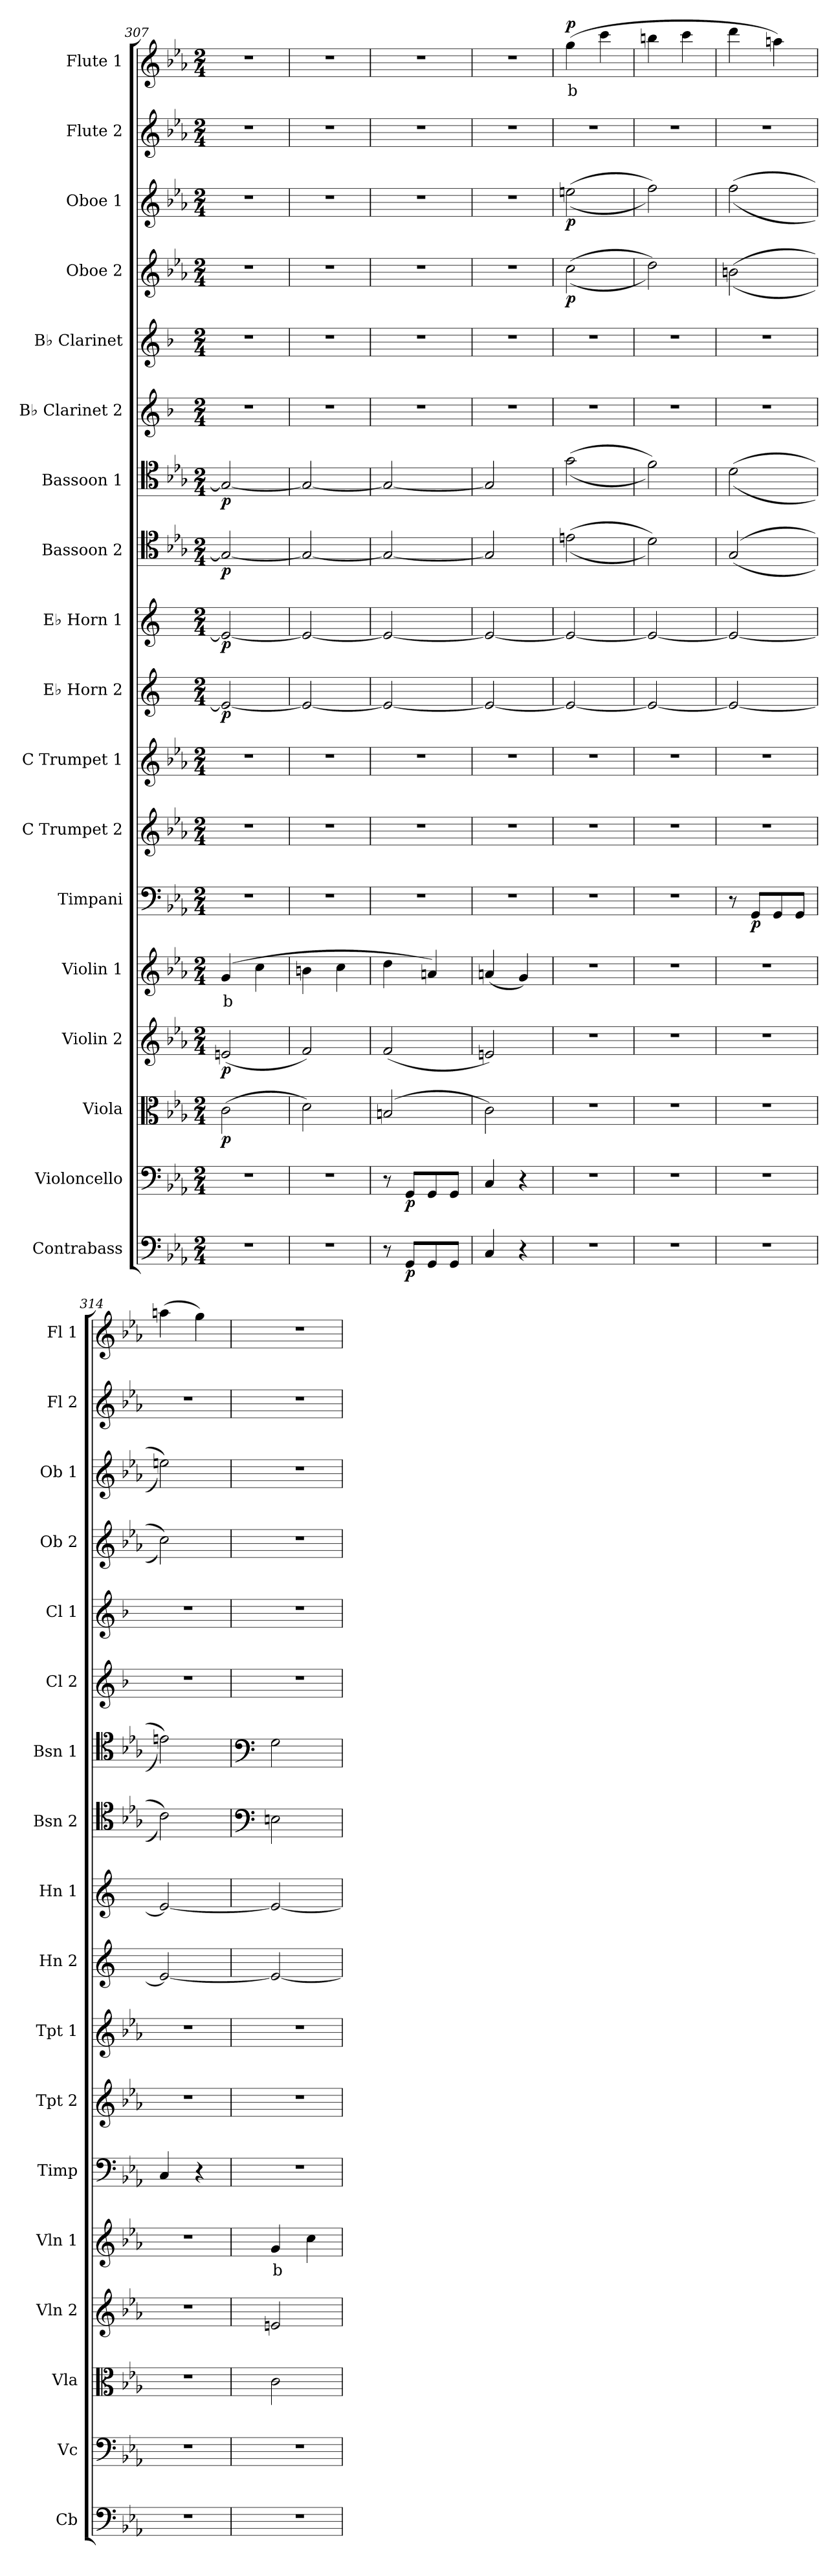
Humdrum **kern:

**kern	**dynam	**kern	**dynam	**kern	**dynam	**kern	**dynam	**kern	**text	**dynam	**kern	**dynam	**kern	**kern	**kern	**dynam	**kern	**dynam	**kern	**dynam	**kern	**dynam	**kern	**kern	**kern	**dynam	**kern	**dynam	**kern	**kern	**text	**dynam
*part18	*part18	*part17	*part17	*part16	*part16	*part15	*part15	*part14	*part14	*part14	*part13	*part13	*part12	*part11	*part10	*part10	*part9	*part9	*part8	*part8	*part7	*part7	*part6	*part5	*part4	*part4	*part3	*part3	*part2	*part1	*part1	*part1
*staff18	*staff18	*staff17	*staff17	*staff16	*staff16	*staff15	*staff15	*staff14	*staff14	*staff14	*staff13	*staff13	*staff12	*staff11	*staff10	*staff10	*staff9	*staff9	*staff8	*staff8	*staff7	*staff7	*staff6	*staff5	*staff4	*staff4	*staff3	*staff3	*staff2	*staff1	*staff1	*staff1
*I"Contrabass	*	*I"Violoncello	*	*I"Viola	*	*I"Violin 2	*	*I"Violin 1	*	*	*I"Timpani	*	*I"C Trumpet 2	*I"C Trumpet 1	*I"E♭ Horn 2	*	*I"E♭ Horn 1	*	*I"Bassoon 2	*	*I"Bassoon 1	*	*I"B♭ Clarinet 2	*I"B♭ Clarinet	*I"Oboe 2	*	*I"Oboe 1	*	*I"Flute 2	*I"Flute 1	*	*
*I'Cb	*	*I'Vc	*	*I'Vla	*	*I'Vln 2	*	*I'Vln 1	*	*	*I'Timp	*	*I'Tpt 2	*I'Tpt 1	*I'Hn 2	*	*I'Hn 1	*	*I'Bsn 2	*	*I'Bsn 1	*	*I'Cl 2	*I'Cl 1	*I'Ob 2	*	*I'Ob 1	*	*I'Fl 2	*I'Fl 1	*	*
!!LO:PB:g=z
*clefF4	*	*clefF4	*	*clefC3	*	*clefG2	*	*clefG2	*	*	*clefF4	*	*clefG2	*clefG2	*clefG2	*	*clefG2	*	*clefC4	*	*clefC4	*	*clefG2	*clefG2	*clefG2	*	*clefG2	*	*clefG2	*clefG2	*	*
*ITrd7c12	*	*	*	*	*	*	*	*	*	*	*	*	*	*	*ITrd5c9	*	*ITrd5c9	*	*	*	*	*	*ITrd1c2	*ITrd1c2	*	*	*	*	*	*	*	*
*k[b-e-a-]	*	*k[b-e-a-]	*	*k[b-e-a-]	*	*k[b-e-a-]	*	*k[b-e-a-]	*	*	*k[b-e-a-]	*	*k[b-e-a-]	*k[b-e-a-]	*k[b-e-a-]	*	*k[b-e-a-]	*	*k[b-e-a-]	*	*k[b-e-a-]	*	*k[b-e-a-]	*k[b-e-a-]	*k[b-e-a-]	*	*k[b-e-a-]	*	*k[b-e-a-]	*k[b-e-a-]	*	*
*M2/4	*	*M2/4	*	*M2/4	*	*M2/4	*	*M2/4	*	*	*M2/4	*	*M2/4	*M2/4	*M2/4	*	*M2/4	*	*M2/4	*	*M2/4	*	*M2/4	*M2/4	*M2/4	*	*M2/4	*	*M2/4	*M2/4	*	*
=307	=307	=307	=307	=307	=307	=307	=307	=307	=307	=307	=307	=307	=307	=307	=307	=307	=307	=307	=307	=307	=307	=307	=307	=307	=307	=307	=307	=307	=307	=307	=307	=307
!	!	!	!	!	!LO:DY:b	!	!LO:DY:b	!	!LO:LY:b:color=#FF0000	!LO:DY:b	!	!	!	!	!	!	!	!	!	!	!	!	!	!	!	!	!	!	!	!	!	!
!	!	!	!	!	!	!	!	!	!	!LO:DY:n=1:b	!	!	!	!	!	!LO:DY:b	!	!LO:DY:b	!	!LO:DY:b	!	!LO:DY:b	!	!	!	!	!	!	!	!	!	!
2r	.	2r	.	(2c\	p	(2en/	p	(4g/	b	p other-dynamics	2r	.	2r	2r	2G/_	p	2G/_	p	2G/_	p	2G/_	p	2r	2r	2r	.	2r	.	2r	2r	.	.
.	.	.	.	.	.	.	.	4cc\	.	.	.	.	.	.	.	.	.	.	.	.	.	.	.	.	.	.	.	.	.	.	.	.
=308	=308	=308	=308	=308	=308	=308	=308	=308	=308	=308	=308	=308	=308	=308	=308	=308	=308	=308	=308	=308	=308	=308	=308	=308	=308	=308	=308	=308	=308	=308	=308	=308
2r	.	2r	.	2d\)	.	2f/)	.	4bn\	.	.	2r	.	2r	2r	2G/_	.	2G/_	.	2G/_	.	2G/_	.	2r	2r	2r	.	2r	.	2r	2r	.	.
.	.	.	.	.	.	.	.	4cc\	.	.	.	.	.	.	.	.	.	.	.	.	.	.	.	.	.	.	.	.	.	.	.	.
=309	=309	=309	=309	=309	=309	=309	=309	=309	=309	=309	=309	=309	=309	=309	=309	=309	=309	=309	=309	=309	=309	=309	=309	=309	=309	=309	=309	=309	=309	=309	=309	=309
8r	.	8r	.	(2Bn/	.	(2f/	.	4dd\	.	.	2r	.	2r	2r	2G/_	.	2G/_	.	2G/_	.	2G/_	.	2r	2r	2r	.	2r	.	2r	2r	.	.
!	!LO:DY:b	!	!LO:DY:b	!	!	!	!	!	!	!	!	!	!	!	!	!	!	!	!	!	!	!	!	!	!	!	!	!	!	!	!	!
8GGG/L	p	8GG/L	p	.	.	.	.	.	.	.	.	.	.	.	.	.	.	.	.	.	.	.	.	.	.	.	.	.	.	.	.	.
8GGG/	.	8GG/	.	.	.	.	.	4an/)	.	.	.	.	.	.	.	.	.	.	.	.	.	.	.	.	.	.	.	.	.	.	.	.
8GGG/J	.	8GG/J	.	.	.	.	.	.	.	.	.	.	.	.	.	.	.	.	.	.	.	.	.	.	.	.	.	.	.	.	.	.
=310	=310	=310	=310	=310	=310	=310	=310	=310	=310	=310	=310	=310	=310	=310	=310	=310	=310	=310	=310	=310	=310	=310	=310	=310	=310	=310	=310	=310	=310	=310	=310	=310
4CC/	.	4C/	.	2c\)	.	2en/)	.	(4an/	.	.	2r	.	2r	2r	2G/_	.	2G/_	.	2G/]	.	2G/]	.	2r	2r	2r	.	2r	.	2r	2r	.	.
4r	.	4r	.	.	.	.	.	4g/)	.	.	.	.	.	.	.	.	.	.	.	.	.	.	.	.	.	.	.	.	.	.	.	.
=311	=311	=311	=311	=311	=311	=311	=311	=311	=311	=311	=311	=311	=311	=311	=311	=311	=311	=311	=311	=311	=311	=311	=311	=311	=311	=311	=311	=311	=311	=311	=311	=311
!	!	!	!	!	!	!	!	!	!	!	!	!	!	!	!	!	!	!	!	!	!	!	!	!	!	!LO:DY:b	!	!LO:DY:b	!	!	!LO:LY:b:color=#FF0000	!LO:DY:b
2r	.	2r	.	2r	.	2r	.	2r	.	.	2r	.	2r	2r	2G/_	.	2G/_	.	((2en\	.	((2g\	.	2r	2r	((2cc\	p	((2een\	p	2r	(4gg\	b	p
.	.	.	.	.	.	.	.	.	.	.	.	.	.	.	.	.	.	.	.	.	.	.	.	.	.	.	.	.	.	4ccc\	.	.
=312	=312	=312	=312	=312	=312	=312	=312	=312	=312	=312	=312	=312	=312	=312	=312	=312	=312	=312	=312	=312	=312	=312	=312	=312	=312	=312	=312	=312	=312	=312	=312	=312
2r	.	2r	.	2r	.	2r	.	2r	.	.	2r	.	2r	2r	2G/_	.	2G/_	.	2d\))	.	2f\))	.	2r	2r	2dd\))	.	2ff\))	.	2r	4bbn\	.	.
.	.	.	.	.	.	.	.	.	.	.	.	.	.	.	.	.	.	.	.	.	.	.	.	.	.	.	.	.	.	4ccc\	.	.
=313	=313	=313	=313	=313	=313	=313	=313	=313	=313	=313	=313	=313	=313	=313	=313	=313	=313	=313	=313	=313	=313	=313	=313	=313	=313	=313	=313	=313	=313	=313	=313	=313
2r	.	2r	.	2r	.	2r	.	2r	.	.	8r	.	2r	2r	2G/_	.	2G/_	.	((2G/	.	((2d\	.	2r	2r	((2bn\	.	((2ff\	.	2r	4ddd\	.	.
!	!	!	!	!	!	!	!	!	!	!	!	!LO:DY:b	!	!	!	!	!	!	!	!	!	!	!	!	!	!	!	!	!	!	!	!
.	.	.	.	.	.	.	.	.	.	.	8GG/L	p	.	.	.	.	.	.	.	.	.	.	.	.	.	.	.	.	.	.	.	.
.	.	.	.	.	.	.	.	.	.	.	8GG/	.	.	.	.	.	.	.	.	.	.	.	.	.	.	.	.	.	.	4aan\)	.	.
.	.	.	.	.	.	.	.	.	.	.	8GG/J	.	.	.	.	.	.	.	.	.	.	.	.	.	.	.	.	.	.	.	.	.
=314	=314	=314	=314	=314	=314	=314	=314	=314	=314	=314	=314	=314	=314	=314	=314	=314	=314	=314	=314	=314	=314	=314	=314	=314	=314	=314	=314	=314	=314	=314	=314	=314
2r	.	2r	.	2r	.	2r	.	2r	.	.	4C/	.	2r	2r	2G/_	.	2G/_	.	2c\))	.	2en\))	.	2r	2r	2cc\))	.	2een\))	.	2r	(4aan\	.	.
.	.	.	.	.	.	.	.	.	.	.	4r	.	.	.	.	.	.	.	.	.	.	.	.	.	.	.	.	.	.	4gg\)	.	.
=315	=315	=315	=315	=315	=315	=315	=315	=315	=315	=315	=315	=315	=315	=315	=315	=315	=315	=315	=315	=315	=315	=315	=315	=315	=315	=315	=315	=315	=315	=315	=315	=315
*	*	*	*	*	*	*	*	*	*	*	*	*	*	*	*	*	*	*	*clefF4	*	*clefF4	*	*	*	*	*	*	*	*	*	*	*
!	!	!	!	!	!	!	!	!	!LO:LY:b:color=#FF0000	!	!	!	!	!	!	!	!	!	!	!	!	!	!	!	!	!	!	!	!	!	!	!
2r	.	2r	.	2c\	.	2en/	.	4g/	b	.	2r	.	2r	2r	2G/_	.	2G/_	.	2En\	.	2G\	.	2r	2r	2r	.	2r	.	2r	2r	.	.
.	.	.	.	.	.	.	.	4cc\	.	.	.	.	.	.	.	.	.	.	.	.	.	.	.	.	.	.	.	.	.	.	.	.
=	=	=	=	=	=	=	=	=	=	=	=	=	=	=	=	=	=	=	=	=	=	=	=	=	=	=	=	=	=	=	=	=
*-	*-	*-	*-	*-	*-	*-	*-	*-	*-	*-	*-	*-	*-	*-	*-	*-	*-	*-	*-	*-	*-	*-	*-	*-	*-	*-	*-	*-	*-	*-	*-	*-
